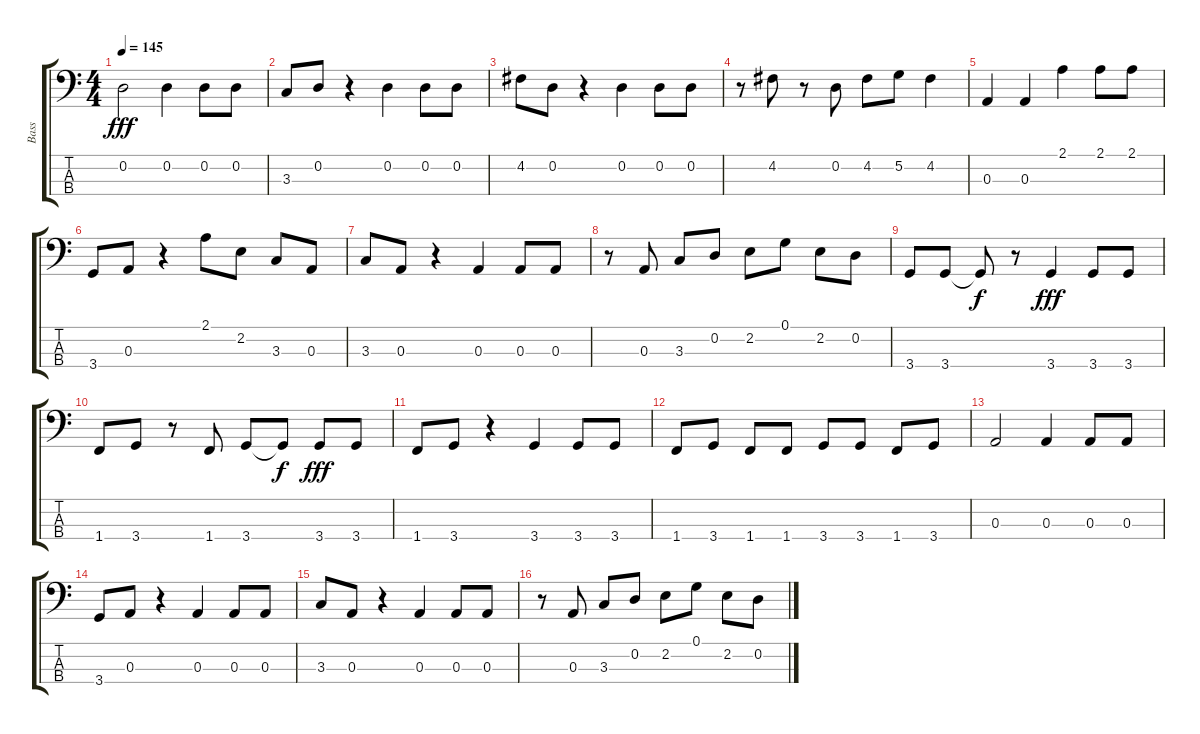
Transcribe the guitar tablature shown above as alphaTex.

\track ("Bass" "Bass") {instrument electricbasspick}
\staff {score tabs}
\tuning (G2 D2 A1 E1) {hide}
\ts (4 4)
\tempo 145
\clef f4
\ks c
0.2.2{dy fff} 0.2.4 0.2.8 0.2.8 |
3.3.8 0.2.8 r.4 0.2.4 0.2.8 0.2.8 |
4.2.8 0.2.8 r.4 0.2.4 0.2.8 0.2.8 |
r.8 4.2.8 r.8 0.2.8 4.2.8 5.2.8 4.2.4 |
0.3.4 0.3.4 2.1.4 2.1.8 2.1.8 |
3.4.8 0.3.8 r.4 2.1.8 2.2.8 3.3.8 0.3.8 |
3.3.8 0.3.8 r.4 0.3.4 0.3.8 0.3.8 |
r.8 0.3.8 3.3.8 0.2.8 2.2.8 0.1.8 2.2.8 0.2.8 |
3.4.8 3.4.8 3.4{t}.8{dy f} r.8 3.4.4{dy fff} 3.4.8 3.4.8 |
1.4.8 3.4.8 r.8 1.4.8 3.4.8 3.4{t}.8{dy f} 3.4.8{dy fff} 3.4.8 |
1.4.8 3.4.8 r.4 3.4.4 3.4.8 3.4.8 |
1.4.8 3.4.8 1.4.8 1.4.8 3.4.8 3.4.8 1.4.8 3.4.8 |
0.3.2 0.3.4 0.3.8 0.3.8 |
3.4.8 0.3.8 r.4 0.3.4 0.3.8 0.3.8 |
3.3.8 0.3.8 r.4 0.3.4 0.3.8 0.3.8 |
r.8 0.3.8 3.3.8 0.2.8 2.2.8 0.1.8 2.2.8 0.2.8
